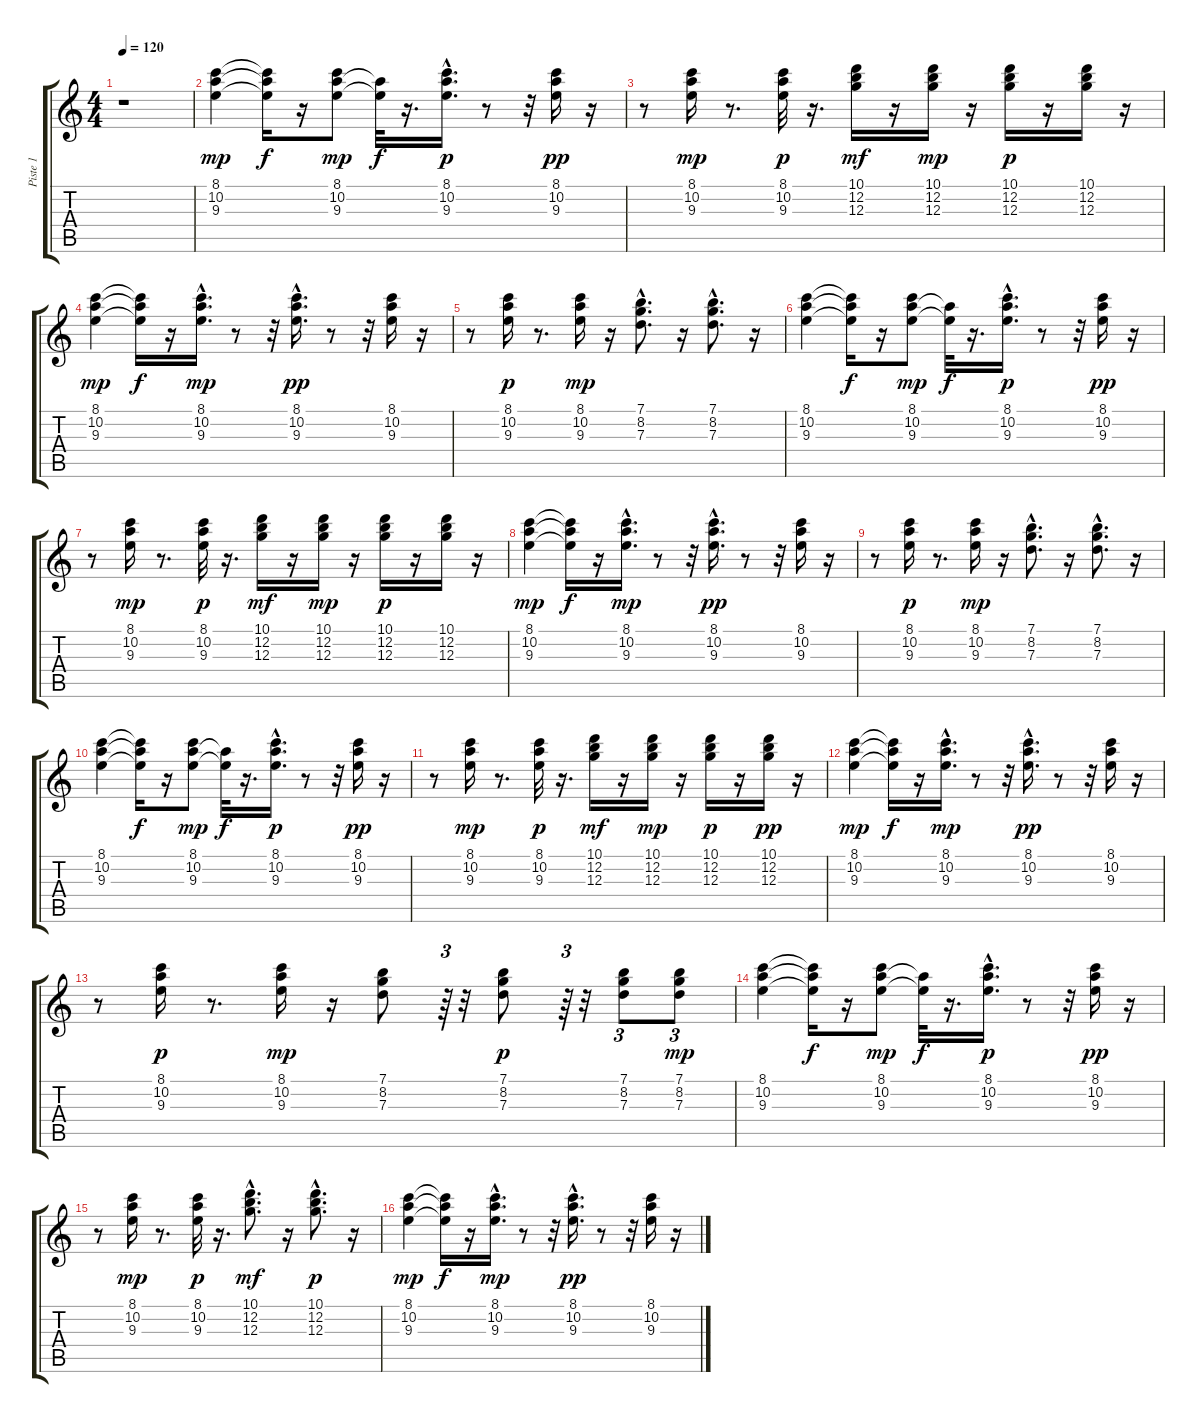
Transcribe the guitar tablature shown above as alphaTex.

\track ("Piste 1" "Piste 1") {instrument electricbassfinger}
\staff {score tabs}
\tuning (E4 B3 G3 D3 A2 E2) {hide}
\ts (4 4)
\tempo 120
\clef g2
\ks c
r.1{dy mp instrument electricbassfinger} |
(8.1 10.2 9.3).4 (8.1{t} 10.2{t} 9.3{t}).16{dy f} r.16 (8.1 10.2 9.3).8{dy mp} (10.2{t} 9.3{t}).32{dy f} r.16{d} (8.1{hac} 10.2{hac} 9.3{hac}).16{d dy p} r.8 r.32 (8.1 10.2 9.3).16{dy pp} r.16 |
r.8 (8.1 10.2 9.3).16{dy mp} r.8{d} (8.1 10.2 9.3).32{dy p} r.16{d} (10.1 12.2 12.3).16{dy mf} r.16 (10.1 12.2 12.3).16{dy mp} r.16 (10.1 12.2 12.3).16{dy p} r.16 (10.1 12.2 12.3).16 r.16 |
(8.1 10.2 9.3).4{dy mp} (8.1{t} 10.2{t} 9.3{t}).16{dy f} r.16 (8.1{hac} 10.2{hac} 9.3{hac}).16{d dy mp} r.8 r.32 (8.1{hac} 10.2{hac} 9.3{hac}).16{d dy pp} r.8 r.32 (8.1 10.2 9.3).16 r.16 |
r.8 (8.1 10.2 9.3).16{dy p} r.8{d} (8.1 10.2 9.3).16{dy mp} r.16 (7.1{hac} 8.2{hac} 7.3{hac}).8{d} r.16 (7.1{hac} 8.2{hac} 7.3{hac}).8{d} r.16 |
(8.1 10.2 9.3).4 (8.1{t} 10.2{t} 9.3{t}).16{dy f} r.16 (8.1 10.2 9.3).8{dy mp} (10.2{t} 9.3{t}).32{dy f} r.16{d} (8.1{hac} 10.2{hac} 9.3{hac}).16{d dy p} r.8 r.32 (8.1 10.2 9.3).16{dy pp} r.16 |
r.8 (8.1 10.2 9.3).16{dy mp} r.8{d} (8.1 10.2 9.3).32{dy p} r.16{d} (10.1 12.2 12.3).16{dy mf} r.16 (10.1 12.2 12.3).16{dy mp} r.16 (10.1 12.2 12.3).16{dy p} r.16 (10.1 12.2 12.3).16 r.16 |
(8.1 10.2 9.3).4{dy mp} (8.1{t} 10.2{t} 9.3{t}).16{dy f} r.16 (8.1{hac} 10.2{hac} 9.3{hac}).16{d dy mp} r.8 r.32 (8.1{hac} 10.2{hac} 9.3{hac}).16{d dy pp} r.8 r.32 (8.1 10.2 9.3).16 r.16 |
r.8 (8.1 10.2 9.3).16{dy p} r.8{d} (8.1 10.2 9.3).16{dy mp} r.16 (7.1{hac} 8.2{hac} 7.3{hac}).8{d} r.16 (7.1{hac} 8.2{hac} 7.3{hac}).8{d} r.16 |
(8.1 10.2 9.3).4 (8.1{t} 10.2{t} 9.3{t}).16{dy f} r.16 (8.1 10.2 9.3).8{dy mp} (10.2{t} 9.3{t}).32{dy f} r.16{d} (8.1{hac} 10.2{hac} 9.3{hac}).16{d dy p} r.8 r.32 (8.1 10.2 9.3).16{dy pp} r.16 |
r.8 (8.1 10.2 9.3).16{dy mp} r.8{d} (8.1 10.2 9.3).32{dy p} r.16{d} (10.1 12.2 12.3).16{dy mf} r.16 (10.1 12.2 12.3).16{dy mp} r.16 (10.1 12.2 12.3).16{dy p} r.16 (10.1 12.2 12.3).16{dy pp} r.16 |
(8.1 10.2 9.3).4{dy mp} (8.1{t} 10.2{t} 9.3{t}).16{dy f} r.16 (8.1{hac} 10.2{hac} 9.3{hac}).16{d dy mp} r.8 r.32 (8.1{hac} 10.2{hac} 9.3{hac}).16{d dy pp} r.8 r.32 (8.1 10.2 9.3).16 r.16 |
r.8 (8.1 10.2 9.3).16{dy p} r.8{d} (8.1 10.2 9.3).16{dy mp} r.16 (7.1 8.2 7.3).8 r.64{tu (3 2)} r.32 (7.1 8.2 7.3).8{dy p} r.64{tu (3 2)} r.32 (7.1 8.2 7.3).8{tu (3 2)} (7.1 8.2 7.3).8{tu (3 2) dy mp} |
(8.1 10.2 9.3).4 (8.1{t} 10.2{t} 9.3{t}).16{dy f} r.16 (8.1 10.2 9.3).8{dy mp} (10.2{t} 9.3{t}).32{dy f} r.16{d} (8.1{hac} 10.2{hac} 9.3{hac}).16{d dy p} r.8 r.32 (8.1 10.2 9.3).16{dy pp} r.16 |
r.8 (8.1 10.2 9.3).16{dy mp} r.8{d} (8.1 10.2 9.3).32{dy p} r.16{d} (10.1{hac} 12.2{hac} 12.3{hac}).8{d dy mf} r.16 (10.1{hac} 12.2{hac} 12.3{hac}).8{d dy p} r.16 |
(8.1 10.2 9.3).4{dy mp} (8.1{t} 10.2{t} 9.3{t}).16{dy f} r.16 (8.1{hac} 10.2{hac} 9.3{hac}).16{d dy mp} r.8 r.32 (8.1{hac} 10.2{hac} 9.3{hac}).16{d dy pp} r.8 r.32 (8.1 10.2 9.3).16 r.16
